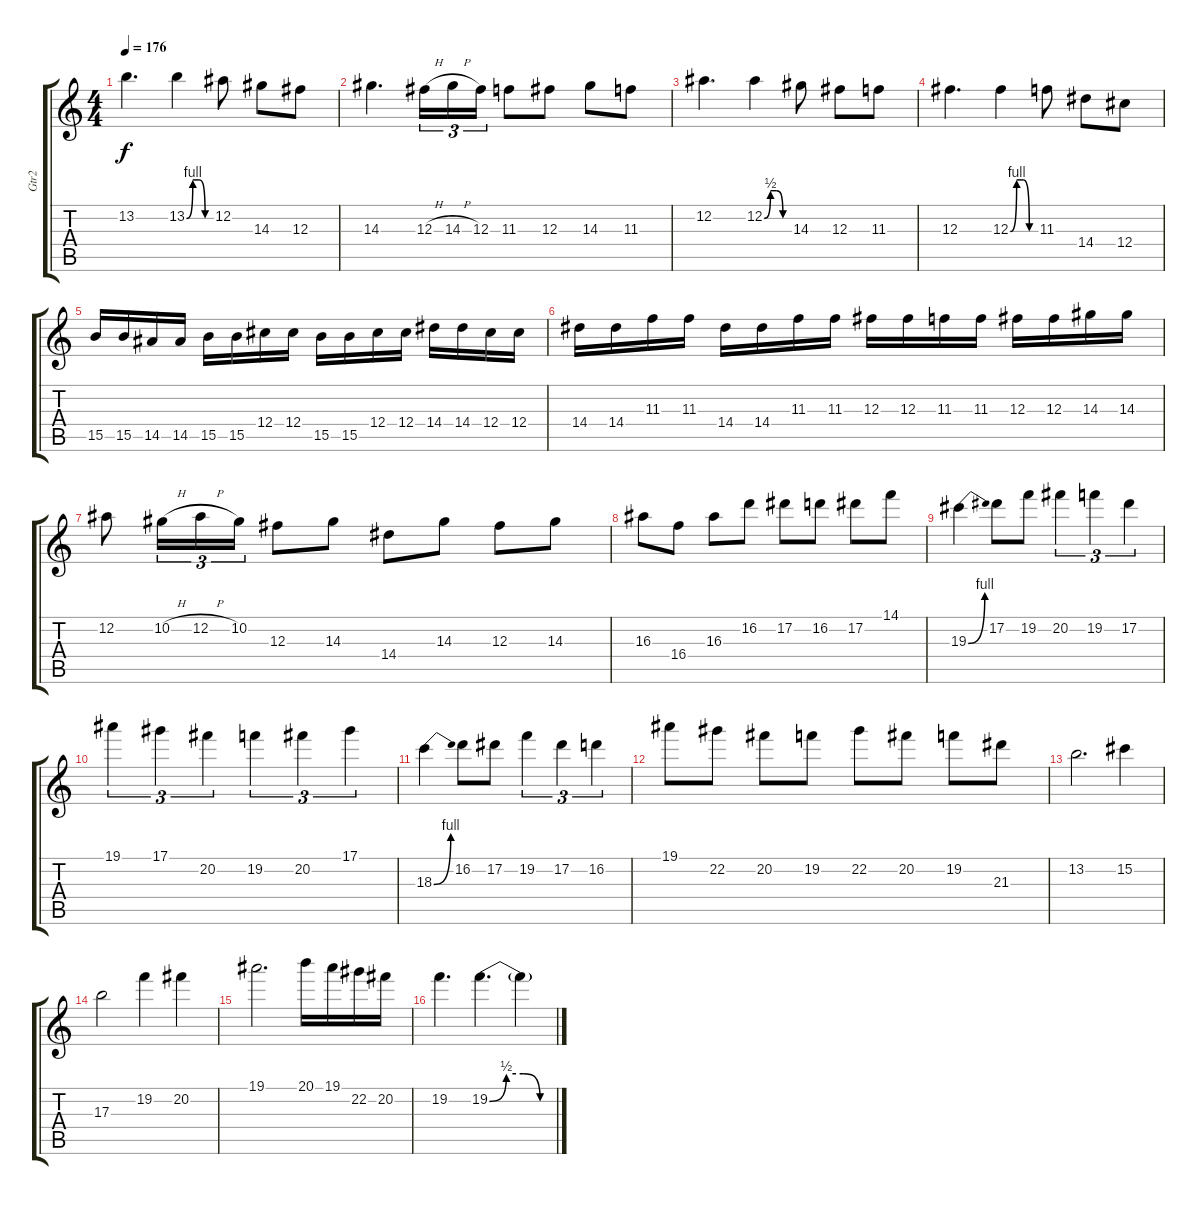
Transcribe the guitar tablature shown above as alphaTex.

\track ("Gtr2" "Gtr2") {instrument overdrivenguitar}
\staff {score tabs}
\tuning (Eb4 Bb3 Gb3 Db3 Ab2 Eb2) {hide}
\ts (4 4)
\tempo 176
\clef g2
\ks c
13.2.4{d dy f} 13.2{be (custom 0 0 15 4 30 4 45 0 60 0)}.4 12.2.8 14.3.8 12.3.8 |
14.3.4{d} 12.3{h}.16{tu (3 2)} 14.3{h}.16{tu (3 2)} 12.3.16{tu (3 2)} 11.3.8 12.3.8 14.3.8 11.3.8 |
12.2.4{d} 12.2{be (custom 0 0 15 2 30 2 45 0 60 0)}.4 14.3.8 12.3.8 11.3.8 |
12.3.4{d} 12.3{be (custom 0 0 15 4 30 4 45 0 60 0)}.4 11.3.8 14.4.8 12.4.8 |
15.5.16 15.5.16 14.5.16 14.5.16 15.5.16 15.5.16 12.4.16 12.4.16 15.5.16 15.5.16 12.4.16 12.4.16 14.4.16 14.4.16 12.4.16 12.4.16 |
14.4.16 14.4.16 11.3.16 11.3.16 14.4.16 14.4.16 11.3.16 11.3.16 12.3.16 12.3.16 11.3.16 11.3.16 12.3.16 12.3.16 14.3.16 14.3.16 |
12.2.8 10.2{h}.16{tu (3 2)} 12.2{h}.16{tu (3 2)} 10.2.16{tu (3 2)} 12.3.8 14.3.8 14.4.8 14.3.8 12.3.8 14.3.8 |
16.3.8 16.4.8 16.3.8 16.2.8 17.2.8 16.2.8 17.2.8 14.1.8 |
19.3{be (bend 0 0 60 4)}.4 17.2.8 19.2.8 20.2.4{tu (3 2)} 19.2.4{tu (3 2)} 17.2.4{tu (3 2)} |
19.1.4{tu (3 2)} 17.1.4{tu (3 2)} 20.2.4{tu (3 2)} 19.2.4{tu (3 2)} 20.2.4{tu (3 2)} 17.1.4{tu (3 2)} |
18.3{be (bend 0 0 60 4)}.4 16.2.8 17.2.8 19.2.4{tu (3 2)} 17.2.4{tu (3 2)} 16.2.4{tu (3 2)} |
19.1.8 22.2.8 20.2.8 19.2.8 22.2.8 20.2.8 19.2.8 21.3.8 |
13.2.2{d} 15.2.4 |
17.3.2 19.2.4 20.2.4 |
19.1.2{d} 20.1.16 19.1.16 22.2.16 20.2.16 |
19.2.4{d} 19.2{be (custom 0 0 15 2 30 2 45 0 60 0)}.4{d} 19.2{t}.4
